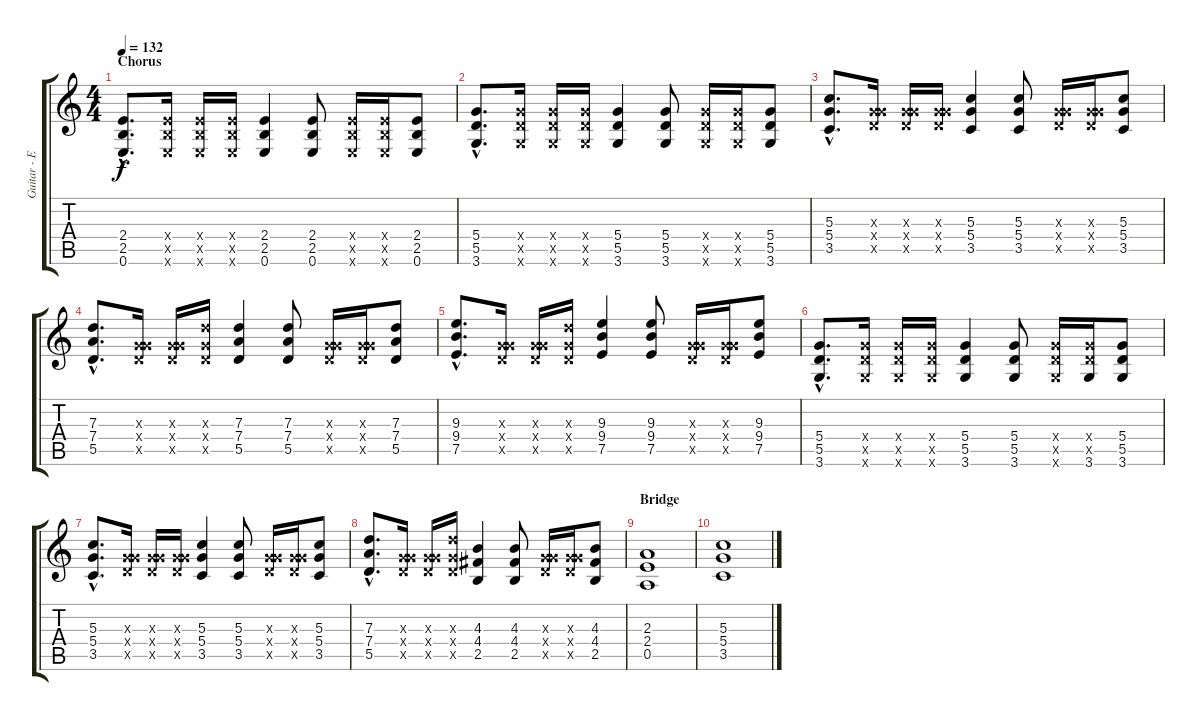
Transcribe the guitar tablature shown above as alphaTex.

\track ("Guitar - Electric" "Guitar - E") {instrument distortionguitar}
\staff {score tabs}
\tuning (E4 B3 G3 D3 A2 E2) {hide}
\ts (4 4)
\section ("" "Chorus")
\tempo 132
\clef g2
\ks c
(2.4{hac} 2.5{hac} 0.6{hac}).8{d dy f} (2.4{x} 2.5{x} 0.6{x}).16 (2.4{x} 2.5{x} 0.6{x}).16 (2.4{x} 2.5{x} 0.6{x}).16 (2.4 2.5 0.6).4 (2.4 2.5 0.6).8 (2.4{x} 2.5{x} 0.6{x}).16 (2.4{x} 2.5{x} 0.6{x}).16 (2.4 2.5 0.6).8 |
(5.4{hac} 5.5{hac} 3.6{hac}).8{d} (5.4{x} 5.5{x} 3.6{x}).16 (5.4{x} 5.5{x} 3.6{x}).16 (5.4{x} 5.5{x} 3.6{x}).16 (5.4 5.5 3.6).4 (5.4 5.5 3.6).8 (5.4{x} 5.5{x} 3.6{x}).16 (5.4{x} 5.5{x} 3.6{x}).16 (5.4 5.5 3.6).8 |
(5.3{hac} 5.4{hac} 3.5{hac}).8{d} (0.3{x} 5.4{x} 5.5{x}).16 (0.3{x} 5.4{x} 5.5{x}).16 (0.3{x} 5.4{x} 5.5{x}).16 (5.3 5.4 3.5).4 (5.3 5.4 3.5).8 (0.3{x} 5.4{x} 5.5{x}).16 (0.3{x} 5.4{x} 5.5{x}).16 (5.3 5.4 3.5).8 |
(7.3{hac} 7.4{hac} 5.5{hac}).8{d} (0.3{x} 5.4{x} 5.5{x}).16 (0.3{x} 5.4{x} 5.5{x}).16 (7.3{x} 5.4{x} 5.5{x}).16 (7.3 7.4 5.5).4 (7.3 7.4 5.5).8 (0.3{x} 5.4{x} 5.5{x}).16 (0.3{x} 5.4{x} 5.5{x}).16 (7.3 7.4 5.5).8 |
(9.3{hac} 9.4{hac} 7.5{hac}).8{d} (0.3{x} 5.4{x} 5.5{x}).16 (0.3{x} 5.4{x} 5.5{x}).16 (7.3{x} 5.4{x} 5.5{x}).16 (9.3 9.4 7.5).4 (9.3 9.4 7.5).8 (0.3{x} 5.4{x} 5.5{x}).16 (0.3{x} 5.4{x} 5.5{x}).16 (9.3 9.4 7.5).8 |
(5.4{hac} 5.5{hac} 3.6{hac}).8{d} (5.4{x} 5.5{x} 3.6{x}).16 (5.4{x} 5.5{x} 3.6{x}).16 (5.4{x} 5.5{x} 3.6{x}).16 (5.4 5.5 3.6).4 (5.4 5.5 3.6).8 (5.4{x} 5.5{x} 3.6{x}).16 (5.4{x} 5.5{x} 3.6).16 (5.4 5.5 3.6).8 |
(5.3{hac} 5.4{hac} 3.5{hac}).8{d} (0.3{x} 5.4{x} 5.5{x}).16 (0.3{x} 5.4{x} 5.5{x}).16 (0.3{x} 5.4{x} 5.5{x}).16 (5.3 5.4 3.5).4 (5.3 5.4 3.5).8 (0.3{x} 5.4{x} 5.5{x}).16 (0.3{x} 5.4{x} 5.5{x}).16 (5.3 5.4 3.5).8 |
(7.3{hac} 7.4{hac} 5.5{hac}).8{d} (0.3{x} 5.4{x} 5.5{x}).16 (0.3{x} 5.4{x} 5.5{x}).16 (7.3{x} 5.4{x} 5.5{x}).16 (4.3 4.4 2.5).4 (4.3 4.4 2.5).8 (0.3{x} 5.4{x} 5.5{x}).16 (0.3{x} 5.4{x} 5.5{x}).16 (4.3 4.4 2.5).8 |
\section ("" "Bridge")
(2.3 2.4 0.5).1{volume 0} |
(5.3 5.4 3.5).1
